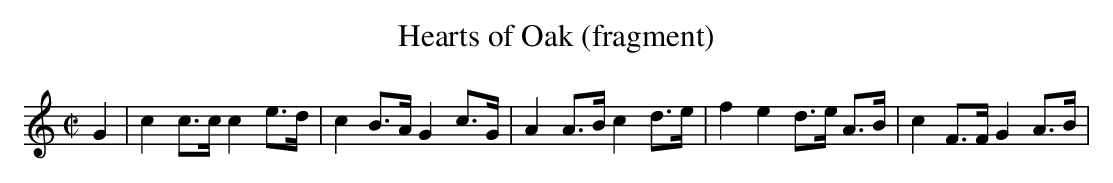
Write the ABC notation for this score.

X:1.3
T: Hearts of Oak (fragment)
M:C|
L:1/8
K:C
G2 | c2c>c c2e>d | c2B>A G2 c>G | A2A>B c2d>e | f2e2 d>e A>B | c2F>F G2A>B |
